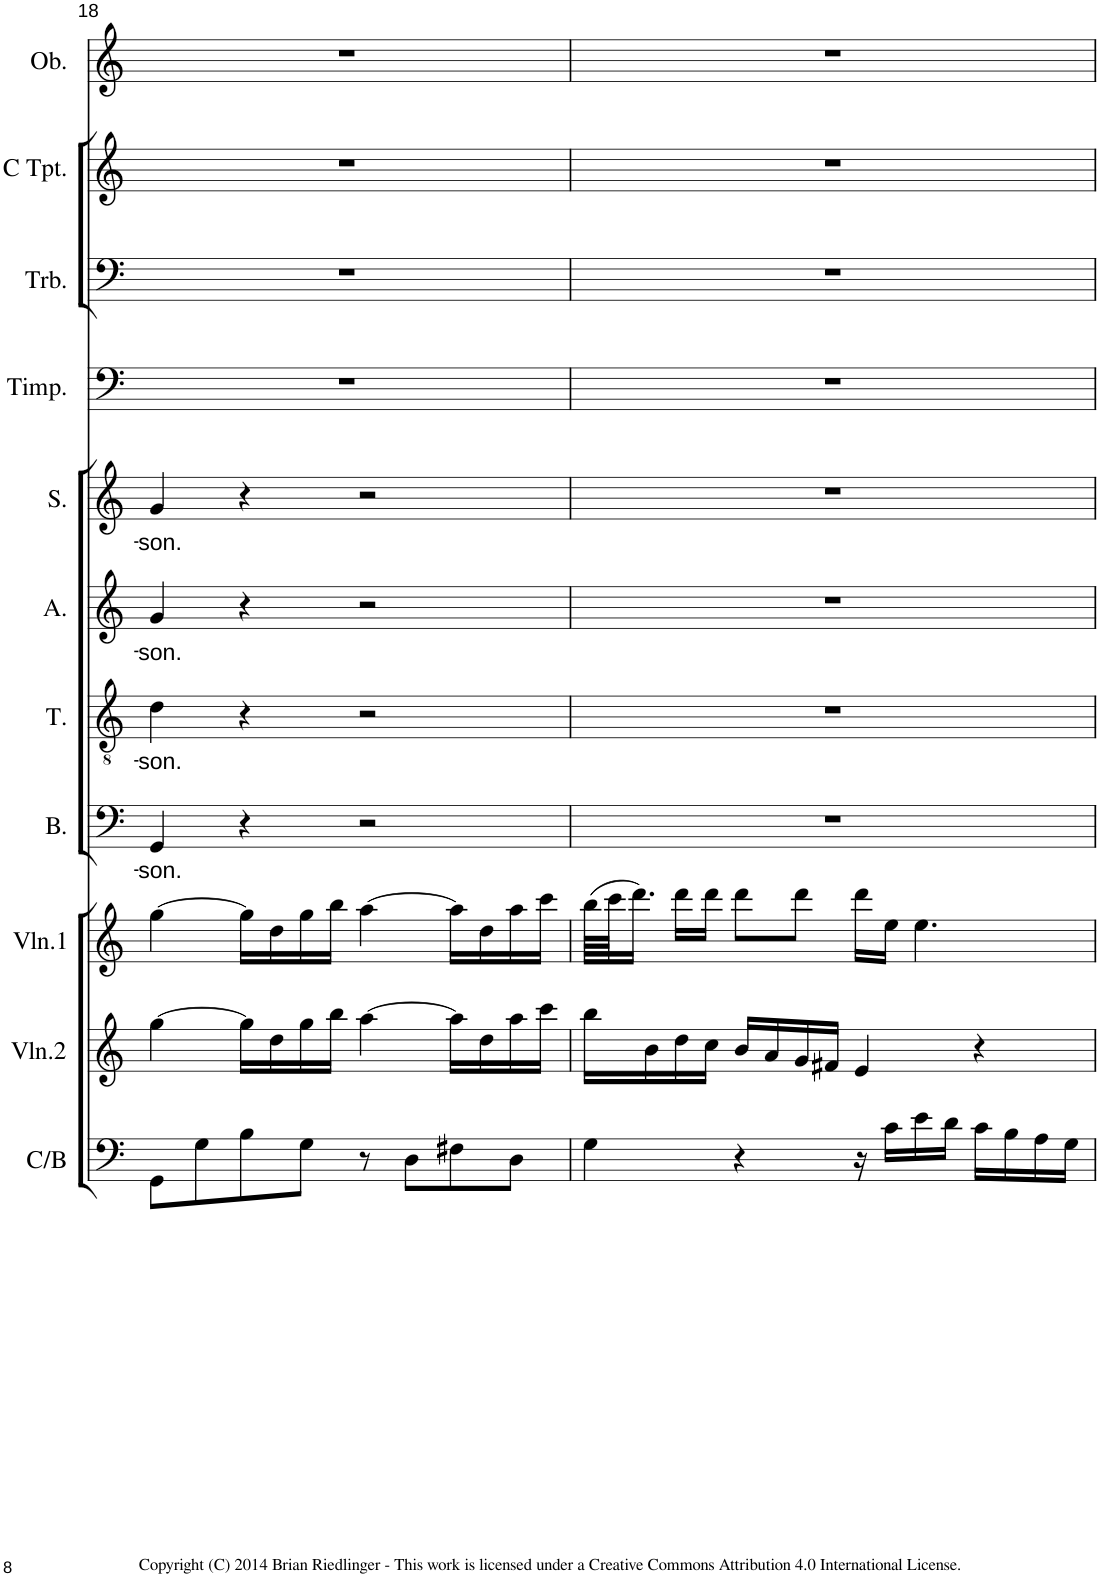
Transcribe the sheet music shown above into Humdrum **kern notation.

**kern	**kern	**kern	**kern	**text	**kern	**text	**kern	**text	**kern	**text	**kern	**kern	**kern	**kern
*part11	*part10	*part9	*part8	*part8	*part7	*part7	*part6	*part6	*part5	*part5	*part4	*part3	*part2	*part1
*staff11	*staff10	*staff9	*staff8	*staff8	*staff7	*staff7	*staff6	*staff6	*staff5	*staff5	*staff4	*staff3	*staff2	*staff1
*I"Cello/Bass	*I"Violin 2	*I"Violin 1	*I"Bass	*	*I"Tenor	*	*I"Alto	*	*I"Soprano	*	*I"Timpani	*I"Trombone	*I"C Trumpet	*I"Oboe
*I'C/B	*I'Vln.2	*I'Vln.1	*I'B.	*	*I'T.	*	*I'A.	*	*I'S.	*	*I'Timp.	*I'Trb.	*I'C Tpt.	*I'Ob.
!!LO:PB:g=z
*clefF4	*clefG2	*clefG2	*clefF4	*	*clefGv2	*	*clefG2	*	*clefG2	*	*clefF4	*clefF4	*clefG2	*clefG2
*k[]	*k[]	*k[]	*k[]	*	*k[]	*	*k[]	*	*k[]	*	*k[]	*k[]	*k[]	*k[]
*M4/4	*M4/4	*M4/4	*M4/4	*	*M4/4	*	*M4/4	*	*M4/4	*	*M4/4	*M4/4	*M4/4	*M4/4
*met(c)	*met(c)	*met(c)	*met(c)	*	*met(c)	*	*met(c)	*	*met(c)	*	*met(c)	*met(c)	*met(c)	*met(c)
=18	=18	=18	=18	=18	=18	=18	=18	=18	=18	=18	=18	=18	=18	=18
!	!	!	!	!LO:LY:b	!	!LO:LY:b	!	!LO:LY:b	!	!LO:LY:b	!	!	!	!
8GG\L	[4gg\	[4gg\	4GG/	-son.	4d\	-son.	4g/	-son.	4g/	-son.	1r	1r	1r	1r
8G\	.	.	.	.	.	.	.	.	.	.	.	.	.	.
8B\	16gg\LL]	16gg\LL]	4r	.	4r	.	4r	.	4r	.	.	.	.	.
.	16dd\	16dd\	.	.	.	.	.	.	.	.	.	.	.	.
8G\J	16gg\	16gg\	.	.	.	.	.	.	.	.	.	.	.	.
.	16bb\JJ	16bb\JJ	.	.	.	.	.	.	.	.	.	.	.	.
8r	[4aa\	[4aa\	2r	.	2r	.	2r	.	2r	.	.	.	.	.
8D\L	.	.	.	.	.	.	.	.	.	.	.	.	.	.
8F#X\	16aa\LL]	16aa\LL]	.	.	.	.	.	.	.	.	.	.	.	.
.	16dd\	16dd\	.	.	.	.	.	.	.	.	.	.	.	.
8D\J	16aa\	16aa\	.	.	.	.	.	.	.	.	.	.	.	.
.	16ccc\JJ	16ccc\JJ	.	.	.	.	.	.	.	.	.	.	.	.
=19	=19	=19	=19	=19	=19	=19	=19	=19	=19	=19	=19	=19	=19	=19
4G\	16bb\LL	(64bb\LLLL	1r	.	1r	.	1r	.	1r	.	1r	1r	1r	1r
.	.	64ccc\JJ	.	.	.	.	.	.	.	.	.	.	.	.
.	.	16.ddd\JJ)	.	.	.	.	.	.	.	.	.	.	.	.
.	16b\	.	.	.	.	.	.	.	.	.	.	.	.	.
.	16dd\	16ddd\LL	.	.	.	.	.	.	.	.	.	.	.	.
.	16cc\JJ	16ddd\JJ	.	.	.	.	.	.	.	.	.	.	.	.
4r	16b/LL	8ddd\L	.	.	.	.	.	.	.	.	.	.	.	.
.	16a/	.	.	.	.	.	.	.	.	.	.	.	.	.
.	16g/	8ddd\J	.	.	.	.	.	.	.	.	.	.	.	.
.	16f#X/JJ	.	.	.	.	.	.	.	.	.	.	.	.	.
16r	4e/	16ddd\LL	.	.	.	.	.	.	.	.	.	.	.	.
16c\LL	.	16ee\JJ	.	.	.	.	.	.	.	.	.	.	.	.
16e\	.	4.ee\	.	.	.	.	.	.	.	.	.	.	.	.
16d\JJ	.	.	.	.	.	.	.	.	.	.	.	.	.	.
16c\LL	4r	.	.	.	.	.	.	.	.	.	.	.	.	.
16B\	.	.	.	.	.	.	.	.	.	.	.	.	.	.
16A\	.	.	.	.	.	.	.	.	.	.	.	.	.	.
16G\JJ	.	.	.	.	.	.	.	.	.	.	.	.	.	.
=	=	=	=	=	=	=	=	=	=	=	=	=	=	=
*-	*-	*-	*-	*-	*-	*-	*-	*-	*-	*-	*-	*-	*-	*-
